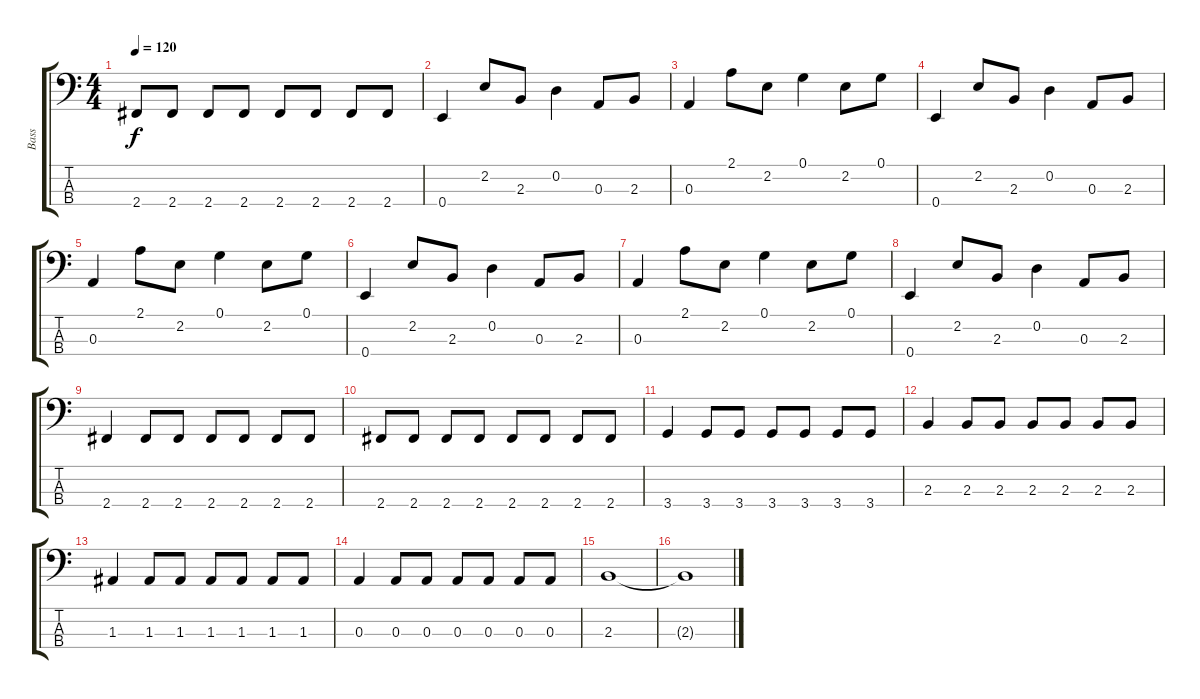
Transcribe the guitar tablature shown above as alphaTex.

\track ("Bass" "Bass") {instrument electricbassfinger}
\staff {score tabs}
\tuning (G2 D2 A1 E1) {hide}
\ts (4 4)
\tempo 120
\clef f4
\ks c
2.4.8{dy f} 2.4.8 2.4.8 2.4.8 2.4.8 2.4.8 2.4.8 2.4.8 |
0.4.4 2.2.8 2.3.8 0.2.4 0.3.8 2.3.8 |
0.3.4 2.1.8 2.2.8 0.1.4 2.2.8 0.1.8 |
0.4.4 2.2.8 2.3.8 0.2.4 0.3.8 2.3.8 |
0.3.4 2.1.8 2.2.8 0.1.4 2.2.8 0.1.8 |
0.4.4 2.2.8 2.3.8 0.2.4 0.3.8 2.3.8 |
0.3.4 2.1.8 2.2.8 0.1.4 2.2.8 0.1.8 |
0.4.4 2.2.8 2.3.8 0.2.4 0.3.8 2.3.8 |
2.4.4 2.4.8 2.4.8 2.4.8 2.4.8 2.4.8 2.4.8 |
2.4.8 2.4.8 2.4.8 2.4.8 2.4.8 2.4.8 2.4.8 2.4.8 |
3.4.4 3.4.8 3.4.8 3.4.8 3.4.8 3.4.8 3.4.8 |
2.3.4 2.3.8 2.3.8 2.3.8 2.3.8 2.3.8 2.3.8 |
1.3.4 1.3.8 1.3.8 1.3.8 1.3.8 1.3.8 1.3.8 |
0.3.4 0.3.8 0.3.8 0.3.8 0.3.8 0.3.8 0.3.8 |
2.3.1 |
2.3{t}.1
